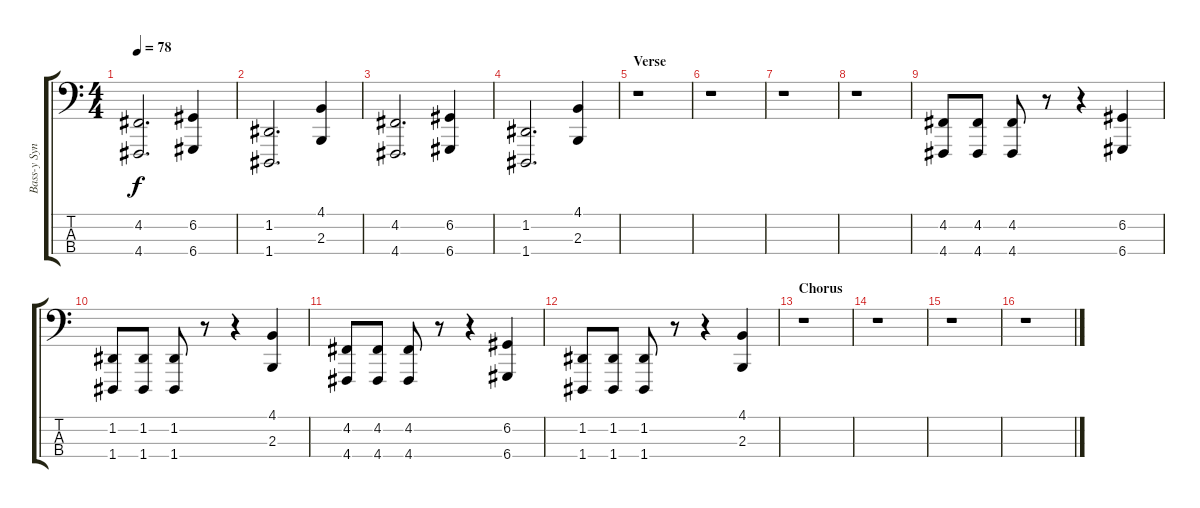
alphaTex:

\track ("Bass-y Synth" "Bass-y Syn") {instrument lead8bassandlead}
\staff {score tabs}
\tuning (G2 D2 A1 D1) {hide}
\ts (4 4)
\tempo 78
\clef f4
\ks c
(4.2 4.4).2{d dy f} (6.2 6.4).4 |
(1.2 1.4).2{d} (4.1 2.3).4 |
(4.2 4.4).2{d} (6.2 6.4).4 |
(1.2 1.4).2{d} (4.1 2.3).4 |
\section ("" "Verse")
r.1 |
r.1 |
r.1 |
r.1 |
(4.2 4.4).8 (4.2 4.4).8 (4.2 4.4).8 r.8 r.4 (6.2 6.4).4 |
(1.2 1.4).8 (1.2 1.4).8 (1.2 1.4).8 r.8 r.4 (4.1 2.3).4 |
(4.2 4.4).8 (4.2 4.4).8 (4.2 4.4).8 r.8 r.4 (6.2 6.4).4 |
(1.2 1.4).8 (1.2 1.4).8 (1.2 1.4).8 r.8 r.4 (4.1 2.3).4 |
\section ("" "Chorus")
r.1 |
r.1 |
r.1 |
r.1
